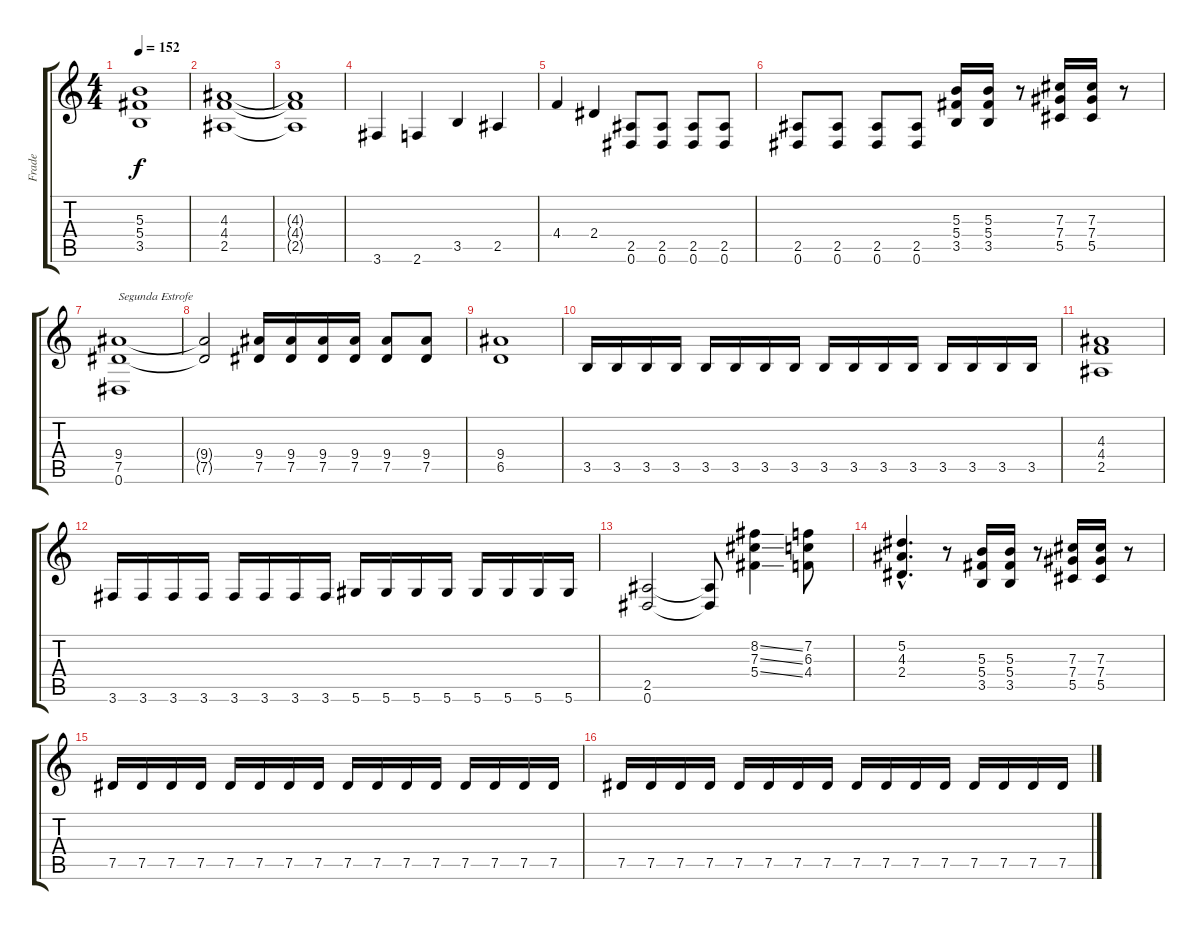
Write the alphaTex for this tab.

\track ("Frade" "Frade") {instrument distortionguitar}
\staff {score tabs}
\tuning (Eb4 Bb3 Gb3 Db3 Ab2 Eb2) {hide}
\ts (4 4)
\tempo 152
\clef g2
\ks c
(5.3{t} 5.4{t} 3.5{t}).1{dy f} |
(4.3 4.4 2.5).1 |
(4.3{t} 4.4{t} 2.5{t}).1 |
3.6.4 2.6.4 3.5.4 2.5.4 |
4.4.4 2.4.4 (2.5 0.6).8 (2.5 0.6).8 (2.5 0.6).8 (2.5 0.6).8 |
(2.5 0.6).8 (2.5 0.6).8 (2.5 0.6).8 (2.5 0.6).8 (5.3 5.4 3.5).16 (5.3 5.4 3.5).16 r.8 (7.3 7.4 5.5).16 (7.3 7.4 5.5).16 r.8 |
(9.4 7.5 0.6).1{txt "Segunda Estrofe"} |
(9.4{t} 7.5{t}).2 (9.4 7.5).16 (9.4 7.5).16 (9.4 7.5).16 (9.4 7.5).16 (9.4 7.5).8 (9.4 7.5).8 |
(9.4 6.5).1 |
3.5.16 3.5.16 3.5.16 3.5.16 3.5.16 3.5.16 3.5.16 3.5.16 3.5.16 3.5.16 3.5.16 3.5.16 3.5.16 3.5.16 3.5.16 3.5.16 |
(4.3 4.4 2.5).1 |
3.6.16 3.6.16 3.6.16 3.6.16 3.6.16 3.6.16 3.6.16 3.6.16 5.6.16 5.6.16 5.6.16 5.6.16 5.6.16 5.6.16 5.6.16 5.6.16 |
(2.5 0.6).2 (2.5{t} 0.6{t}).8 (8.2{ss} 7.3{ss} 5.4{ss}).4 (7.2 6.3 4.4).8 |
(5.2{hac} 4.3{hac} 2.4{hac}).4{d} r.8 (5.3 5.4 3.5).16 (5.3 5.4 3.5).16 r.8 (7.3 7.4 5.5).16 (7.3 7.4 5.5).16 r.8 |
7.5.16 7.5.16 7.5.16 7.5.16 7.5.16 7.5.16 7.5.16 7.5.16 7.5.16 7.5.16 7.5.16 7.5.16 7.5.16 7.5.16 7.5.16 7.5.16 |
7.5.16 7.5.16 7.5.16 7.5.16 7.5.16 7.5.16 7.5.16 7.5.16 7.5.16 7.5.16 7.5.16 7.5.16 7.5.16 7.5.16 7.5.16 7.5.16
